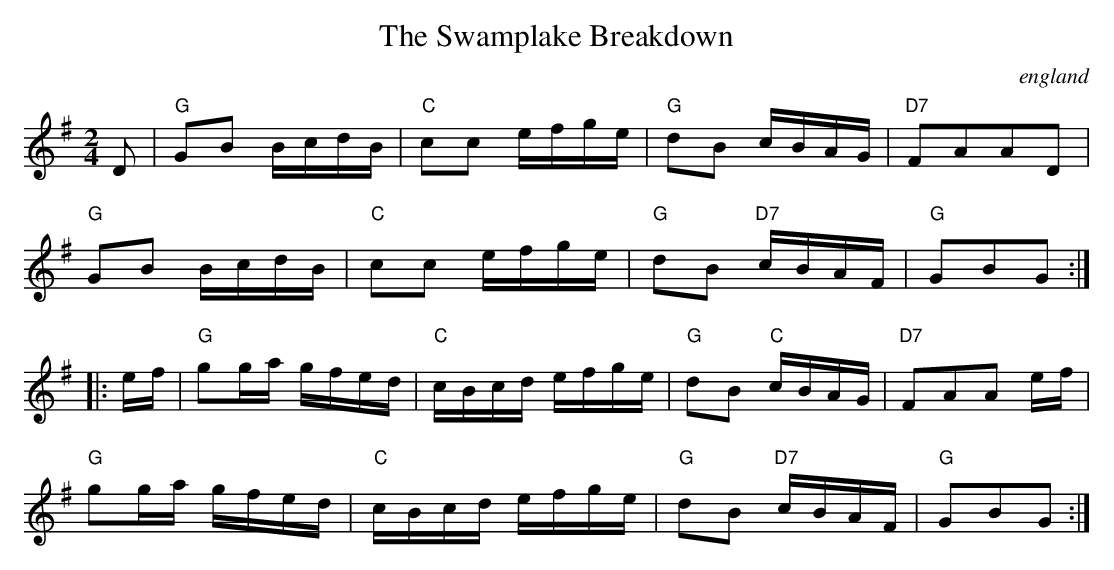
X:1
T:Swamplake Breakdown, The
O:england
M:2/4
L:1/16
K:G
D2|"G"G2B2 BcdB|"C"c2c2 efge|"G"d2B2 cBAG|"D7"F2A2A2D2|
"G"G2B2 BcdB|"C"c2c2 efge|"G"d2B2 "D7"cBAF|"G"G2B2G2:|
|:ef|"G"g2ga gfed|"C"cBcd efge|"G"d2B2 "C"cBAG|"D7"F2A2A2 ef|
"G"g2ga gfed|"C"cBcd efge|"G"d2B2 "D7"cBAF|"G"G2B2G2:|]
